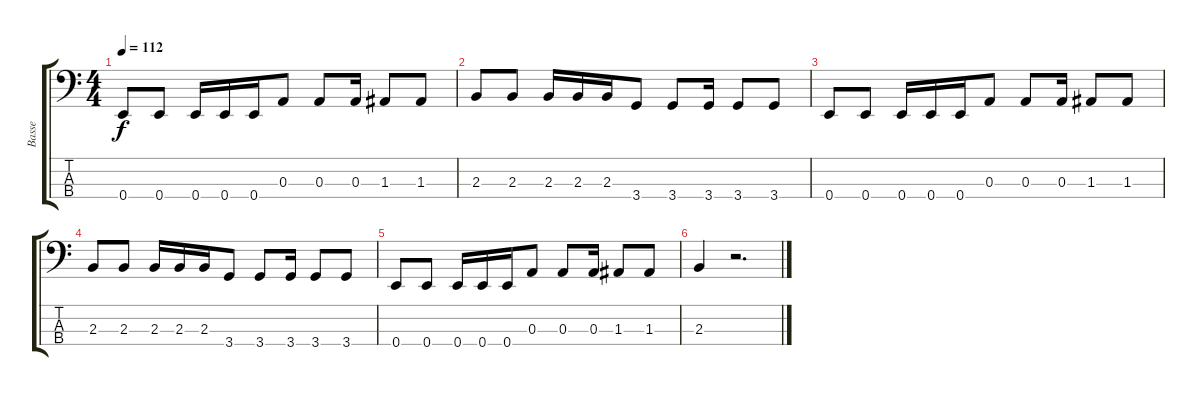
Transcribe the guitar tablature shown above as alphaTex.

\track ("Basse" "Basse") {instrument electricbassfinger}
\staff {score tabs}
\tuning (G2 D2 A1 E1) {hide}
\ts (4 4)
\tempo 112
\clef f4
\ks c
0.4.8{dy f} 0.4.8 0.4.16 0.4.16 0.4.16 0.3.8 0.3.8 0.3.16 1.3.8 1.3.8 |
2.3.8 2.3.8 2.3.16 2.3.16 2.3.16 3.4.8 3.4.8 3.4.16 3.4.8 3.4.8 |
0.4.8 0.4.8 0.4.16 0.4.16 0.4.16 0.3.8 0.3.8 0.3.16 1.3.8 1.3.8 |
2.3.8 2.3.8 2.3.16 2.3.16 2.3.16 3.4.8 3.4.8 3.4.16 3.4.8 3.4.8 |
0.4.8 0.4.8 0.4.16 0.4.16 0.4.16 0.3.8 0.3.8 0.3.16 1.3.8 1.3.8 |
2.3.4 r.2{d}
